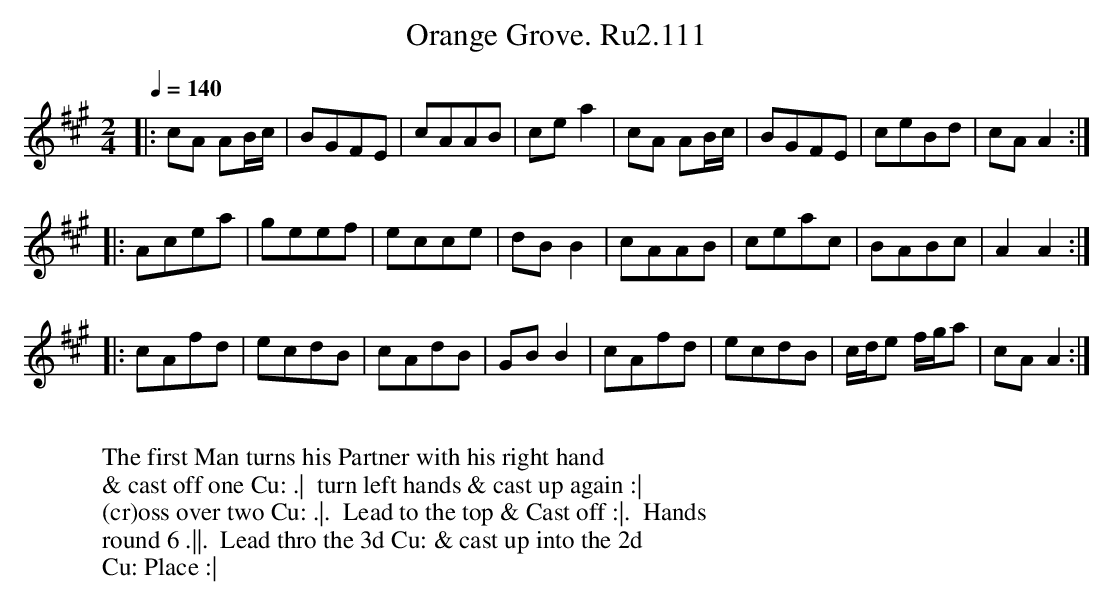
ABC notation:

X:1
T:Orange Grove. Ru2.111
L:1/8
M:2/4
Q:1/4=140
K:A
|:cA AB/c/|BGFE|cAAB|cea2|cA AB/c/|BGFE|ceBd|cAA2 :|
|:Acea|geef|ecce|dB B2|cAAB|ceac|BABc|A2A2 :|
|: cAfd|ecdB|cAdB|GB B2|cAfd|ecdB|c/d/e f/g/a|cA A2 :|
W:
W: The first Man turns his Partner with his right hand
W: & cast off one Cu: .|  turn left hands & cast up again :|
W: (cr)oss over two Cu: .|.  Lead to the top & Cast off :|.  Hands
W: round 6 .||.  Lead thro the 3d Cu: & cast up into the 2d
W: Cu: Place :|
